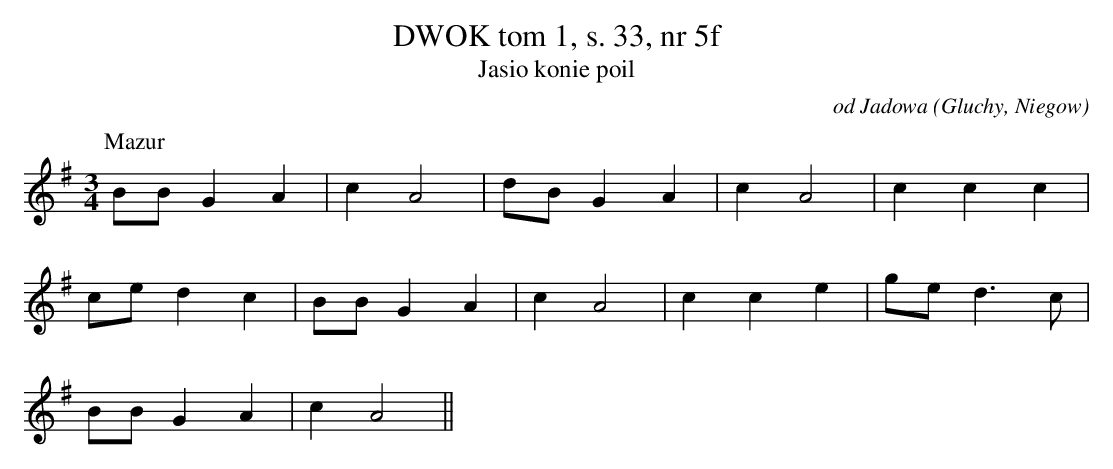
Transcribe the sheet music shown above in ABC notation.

X:1
T:DWOK tom 1, s. 33, nr 5f
T:Jasio konie poil
O:od Jadowa (Gluchy, Niegow)
M:3/4
L:1/8
K:G
P:Mazur
BBG2A2 | c2A4 | dBG2A2 | c2A4 |c2c2c2 |
 ced2c2 | BBG2A2 | c2A4 |c2c2e2 | ged3c |
 BBG2A2 | c2A4||
